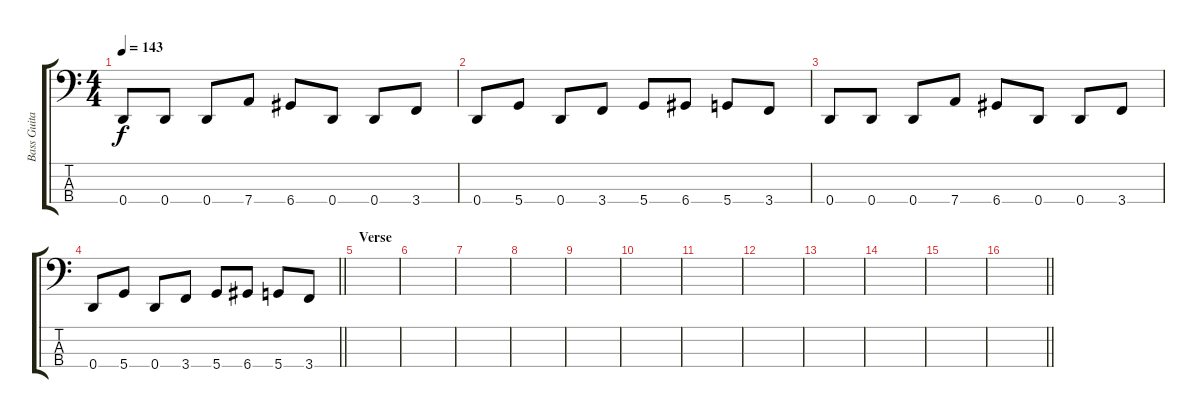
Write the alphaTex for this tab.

\track ("Bass Guitar" "Bass Guita") {instrument electricbassfinger}
\staff {score tabs}
\tuning (F2 C2 G1 D1) {hide}
\ts (4 4)
\tempo 143
\clef f4
\ks c
0.4.8{dy f} 0.4.8 0.4.8 7.4.8 6.4.8 0.4.8 0.4.8 3.4.8 |
0.4.8 5.4.8 0.4.8 3.4.8 5.4.8 6.4.8 5.4.8 3.4.8 |
0.4.8 0.4.8 0.4.8 7.4.8 6.4.8 0.4.8 0.4.8 3.4.8 |
\barLineRight lightlight
0.4.8 5.4.8 0.4.8 3.4.8 5.4.8 6.4.8 5.4.8 3.4.8 |
\section ("" "Verse")
|
|
|
|
|
|
|
|
|
|
|
\barLineRight lightlight
